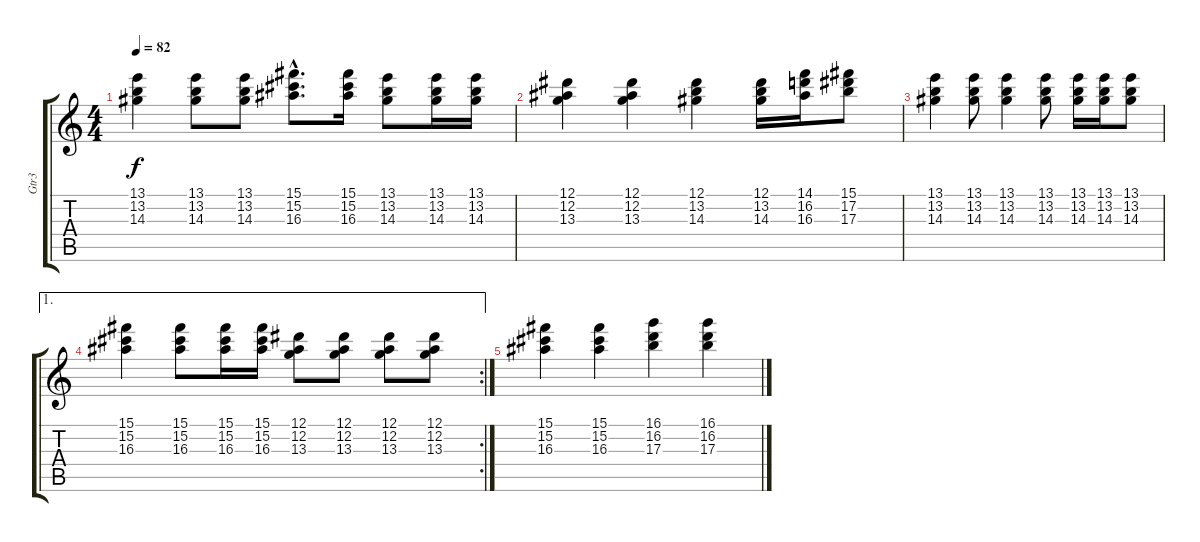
\track ("Gtr3" "Gtr3") {instrument overdrivenguitar}
\staff {score tabs}
\tuning (Eb4 Bb3 Gb3 Db3 Ab2 Eb2) {hide}
\ts (4 4)
\tempo 82
\clef g2
\ks c
(13.1 13.2 14.3).4{dy f} (13.1 13.2 14.3).8 (13.1 13.2 14.3).8 (15.1{hac} 15.2{hac} 16.3{hac}).8{d} (15.1 15.2 16.3).16 (13.1 13.2 14.3).8 (13.1 13.2 14.3).16 (13.1 13.2 14.3).16 |
(12.1 12.2 13.3).4 (12.1 12.2 13.3).4 (12.1 13.2 14.3).4 (12.1 13.2 14.3).16 (14.1 16.2 16.3).16 (15.1 17.2 17.3).8 |
(13.1 13.2 14.3).4 (13.1 13.2 14.3).8 (13.1 13.2 14.3).4 (13.1 13.2 14.3).8 (13.1 13.2 14.3).16 (13.1 13.2 14.3).16 (13.1 13.2 14.3).8 |
\ae 1
\rc 2
(15.1 15.2 16.3).4 (15.1 15.2 16.3).8 (15.1 15.2 16.3).16 (15.1 15.2 16.3).16 (12.1 12.2 13.3).8 (12.1 12.2 13.3).8 (12.1 12.2 13.3).8 (12.1 12.2 13.3).8 |
(15.1 15.2 16.3).4 (15.1 15.2 16.3).4 (16.1 16.2 17.3).4 (16.1 16.2 17.3).4
